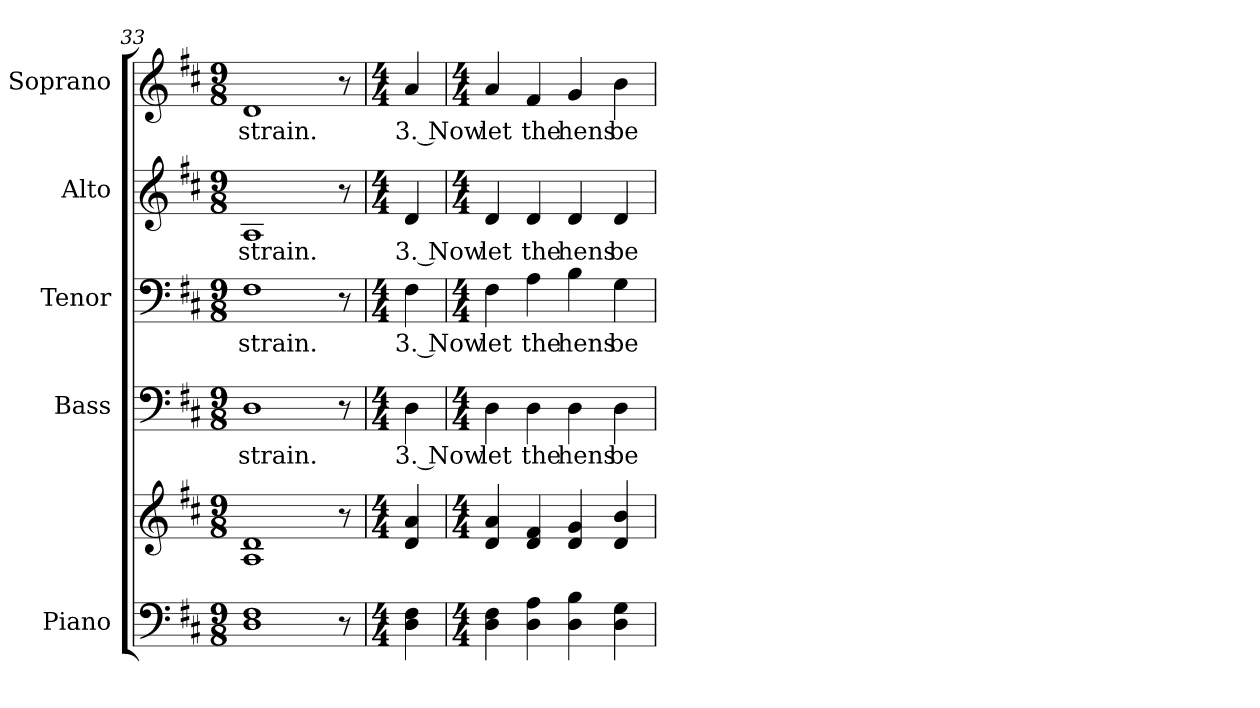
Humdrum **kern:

**kern	**kern	**kern	**text	**kern	**text	**kern	**text	**kern	**text
*part5	*part5	*part4	*part4	*part3	*part3	*part2	*part2	*part1	*part1
*staff6	*staff5	*staff4	*staff4	*staff3	*staff3	*staff2	*staff2	*staff1	*staff1
*I"Piano	*	*I"Bass	*	*I"Tenor	*	*I"Alto	*	*I"Soprano	*
*I'Pno.	*	*I'B.	*	*I'T.	*	*I'A.	*	*I'S.	*
*clefF4	*clefG2	*clefF4	*	*clefF4	*	*clefG2	*	*clefG2	*
*k[f#c#]	*k[f#c#]	*k[f#c#]	*	*k[f#c#]	*	*k[f#c#]	*	*k[f#c#]	*
*D:	*D:	*D:	*	*D:	*	*D:	*	*D:	*
*M9/8	*M9/8	*M9/8	*	*M9/8	*	*M9/8	*	*M9/8	*
=33	=33	=33	=33	=33	=33	=33	=33	=33	=33
!	!	!	!LO:LY:b:color=#000000	!	!	!	!	!	!
!	!	!	!	!	!LO:LY:b:color=#000000	!	!	!	!
!	!	!	!	!	!	!	!LO:LY:b:color=#000000	!	!
!	!	!	!	!	!	!	!	!	!LO:LY:b:color=#000000
1Di 1F#i	1Ai 1di	1Di	strain.	1F#i	strain.	1Ai	strain.	1di	strain.
8r	8r	8r	.	8r	.	8r	.	8r	.
!!LO:PB:g=z
=34	=34	=34	=34	=34	=34	=34	=34	=34	=34
*M4/4	*M4/4	*M4/4	*	*M4/4	*	*M4/4	*	*M4/4	*
!	!	!	!LO:LY:b:color=#000000	!	!	!	!	!	!
!	!	!	!	!	!LO:LY:b:color=#000000	!	!	!	!
!	!	!	!	!	!	!	!LO:LY:b:color=#000000	!	!
!	!	!	!	!	!	!	!	!	!LO:LY:b:color=#000000
4Di\ 4F#i	4di/ 4ai	4Di\	3. Now	4F#i\	3. Now	4di/	3. Now	4ai/	3. Now
=35	=35	=35	=35	=35	=35	=35	=35	=35	=35
*M4/4	*M4/4	*M4/4	*	*M4/4	*	*M4/4	*	*M4/4	*
!	!	!	!LO:LY:b:color=#000000	!	!	!	!	!	!
!	!	!	!	!	!LO:LY:b:color=#000000	!	!	!	!
!	!	!	!	!	!	!	!LO:LY:b:color=#000000	!	!
!	!	!	!	!	!	!	!	!	!LO:LY:b:color=#000000
4Di\ 4F#i	4di/ 4ai	4Di\	let	4F#i\	let	4di/	let	4ai/	let
!	!	!	!LO:LY:b:color=#000000	!	!	!	!	!	!
!	!	!	!	!	!LO:LY:b:color=#000000	!	!	!	!
!	!	!	!	!	!	!	!LO:LY:b:color=#000000	!	!
!	!	!	!	!	!	!	!	!	!LO:LY:b:color=#000000
4Di\ 4Ai	4di/ 4f#i	4Di\	the	4Ai\	the	4di/	the	4f#i/	the
!	!	!	!LO:LY:b:color=#000000	!	!	!	!	!	!
!	!	!	!	!	!LO:LY:b:color=#000000	!	!	!	!
!	!	!	!	!	!	!	!LO:LY:b:color=#000000	!	!
!	!	!	!	!	!	!	!	!	!LO:LY:b:color=#000000
4Di\ 4Bi	4di/ 4gi	4Di\	hens	4Bi\	hens	4di/	hens	4gi/	hens
!	!	!	!LO:LY:b:color=#000000	!	!	!	!	!	!
!	!	!	!	!	!LO:LY:b:color=#000000	!	!	!	!
!	!	!	!	!	!	!	!LO:LY:b:color=#000000	!	!
!	!	!	!	!	!	!	!	!	!LO:LY:b:color=#000000
4Di\ 4Gi	4di/ 4bi	4Di\	be	4Gi\	be	4di/	be	4bi\	be
=	=	=	=	=	=	=	=	=	=
*-	*-	*-	*-	*-	*-	*-	*-	*-	*-
